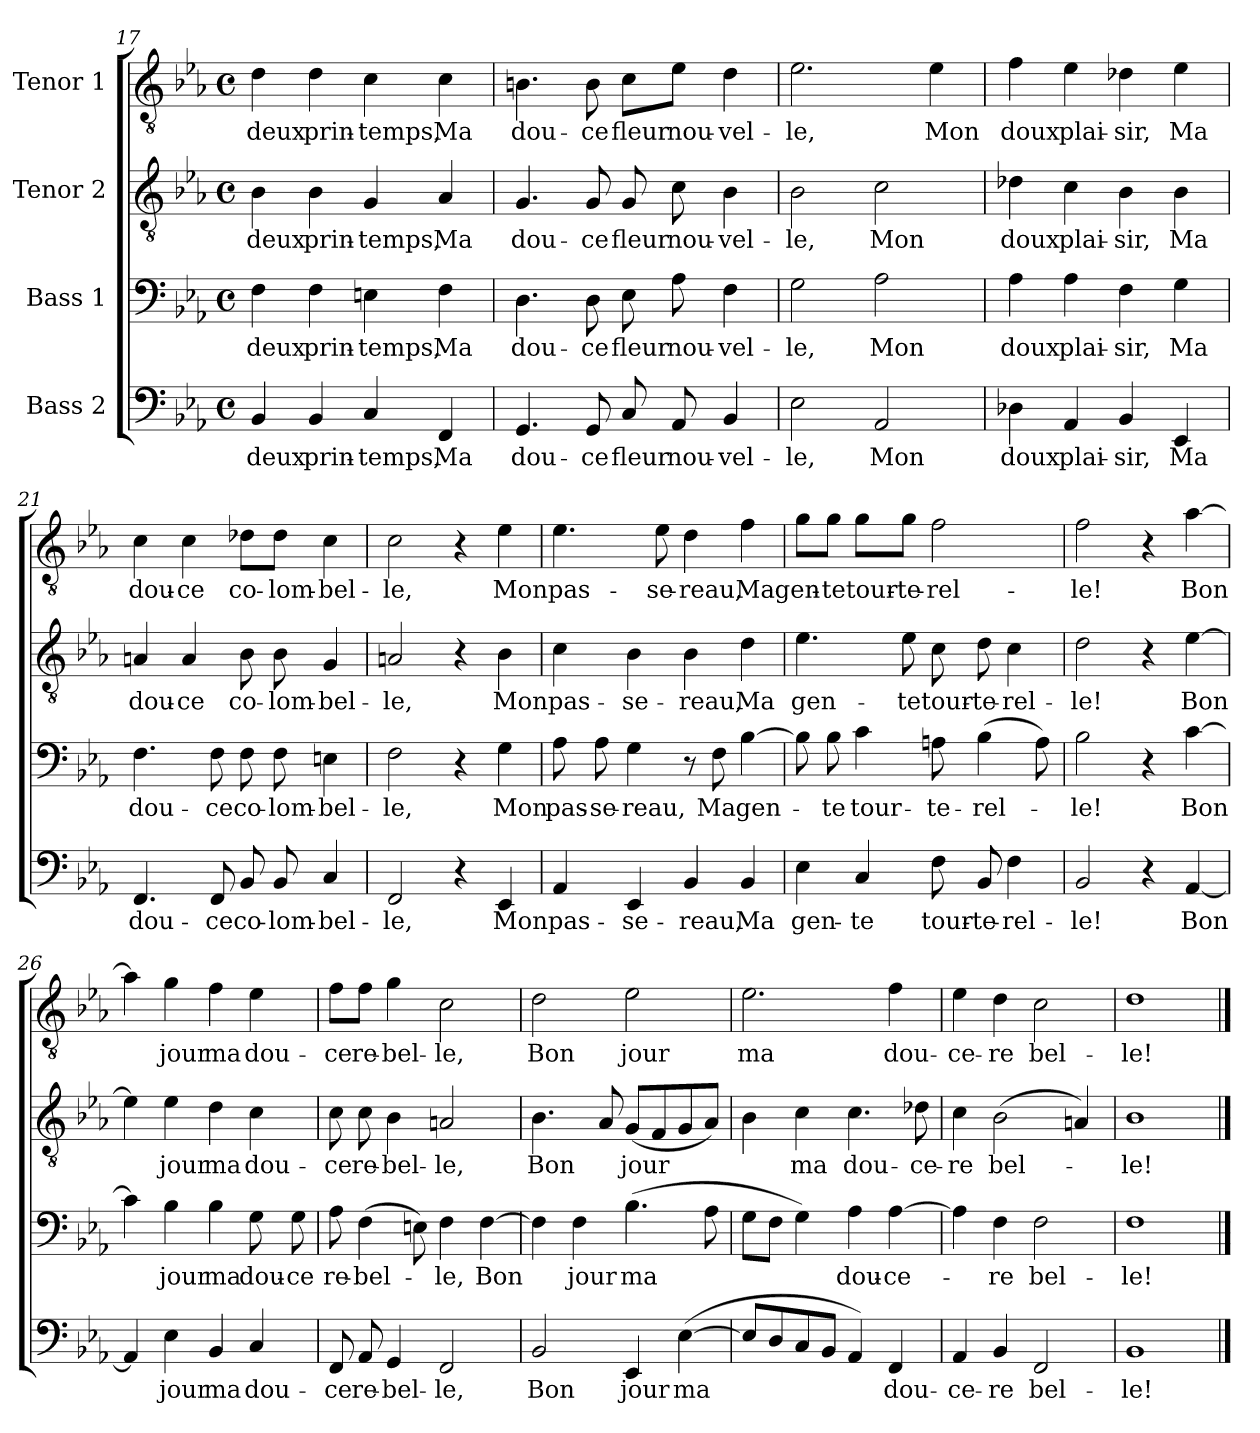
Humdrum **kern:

**kern	**text	**kern	**text	**kern	**text	**kern	**text
*part4	*part4	*part3	*part3	*part2	*part2	*part1	*part1
*staff4	*staff4	*staff3	*staff3	*staff2	*staff2	*staff1	*staff1
*I"Bass 2	*	*I"Bass 1	*	*I"Tenor 2	*	*I"Tenor 1	*
*clefF4	*	*clefF4	*	*clefGv2	*	*clefGv2	*
*k[b-e-a-]	*	*k[b-e-a-]	*	*k[b-e-a-]	*	*k[b-e-a-]	*
*E-:	*	*E-:	*	*E-:	*	*E-:	*
*M4/4	*	*M4/4	*	*M4/4	*	*M4/4	*
*met(c)	*	*met(c)	*	*met(c)	*	*met(c)	*
=17	=17	=17	=17	=17	=17	=17	=17
4BB-/	deux	4F\	deux	4B-\	deux	4d\	deux
4BB-/	prin-	4F\	prin-	4B-\	prin-	4d\	prin-
4C/	-temps,	4En\	-temps,	4G/	-temps,	4c\	-temps,
4FF/	Ma	4F\	Ma	4A-/	Ma	4c\	Ma
=18	=18	=18	=18	=18	=18	=18	=18
4.GG/	dou-	4.D\	dou-	4.G/	dou-	4.Bn\	dou-
8GG/	-ce	8D\	-ce	8G/	-ce	8B\	-ce
8C/	fleur	8E-\	fleur	8G/	fleur	8c\L	fleur
8AA-/	nou-	8A-\	nou-	8c\	nou-	8e-\J	nou-
4BB-/	-vel-	4F\	-vel-	4B-\	-vel-	4d\	-vel-
=19	=19	=19	=19	=19	=19	=19	=19
2E-\	le,	2G\	le,	2B-\	-le,	2.e-\	-le,
2AA-/	Mon	2A-\	Mon	2c\	Mon	.	.
.	.	.	.	.	.	4e-\	Mon
=20	=20	=20	=20	=20	=20	=20	=20
4D-X\	doux	4A-\	doux	4d-X\	doux	4f\	doux
4AA-/	plai-	4A-\	plai-	4c\	plai-	4e-\	plai-
4BB-/	-sir,	4F\	-sir,	4B-\	-sir,	4d-X\	-sir,
4EE-/	Ma	4G\	Ma	4B-\	Ma	4e-\	Ma
!!LO:LB:g=z
=21	=21	=21	=21	=21	=21	=21	=21
4.FF/	dou-	4.F\	dou-	4An/	dou-	4c\	dou-
.	.	.	.	4A/	-ce	4c\	-ce
8FF/	-ce	8F\	-ce	.	.	.	.
8BB-/	co-	8F\	co-	8B-\	co-	8d-X\L	co-
8BB-/	-lom-	8F\	-lom-	8B-\	-lom-	8d-\J	-lom-
4C/	-bel-	4En\	-bel-	4G/	-bel-	4c\	-bel-
=22	=22	=22	=22	=22	=22	=22	=22
2FF/	-le,	2F\	-le,	2An/	-le,	2c\	-le,
4r	.	4r	.	4r	.	4r	.
4EE-/	Mon	4G\	Mon	4B-\	Mon	4e-\	Mon
=23	=23	=23	=23	=23	=23	=23	=23
4AA-/	pas-	8A-\	pas-	4c\	pas-	4.e-\	pas-
.	.	8A-\	-se-	.	.	.	.
4EE-/	-se-	4G\	-reau,	4B-\	-se-	.	.
.	.	.	.	.	.	8e-\	-se-
4BB-/	-reau,	8r	.	4B-\	-reau,	4d\	-reau,
.	.	8F\	Ma	.	.	.	.
4BB-/	Ma	[4B-\	gen-	4d\	Ma	4f\	Ma
=24	=24	=24	=24	=24	=24	=24	=24
4E-\	gen-	8B-\]	.	4.e-\	gen-	8g\L	gen-
.	.	8B-\	-te	.	.	8g\J	-te
4C/	-te	4c\	tour-	.	.	8g\L	tour-
.	.	.	.	8e-\	-te	8g\J	-te-
8F\	tour-	8An\	-te-	8c\	tour-	2f\	-rel-
8BB-/	-te-	(4B-\	-rel-	8d\	-te-	.	.
4F\	-rel-	.	.	4c\	-rel-	.	.
.	.	8A\)	.	.	.	.	.
=25	=25	=25	=25	=25	=25	=25	=25
2BB-/	le!	2B-\	-le!	2d\	le!	2f\	-le!
4r	.	4r	.	4r	.	4r	.
[4AA-/	Bon	[4c\	Bon	[4e-\	Bon	[4a-\	Bon
!!LO:LB:g=z
=26	=26	=26	=26	=26	=26	=26	=26
4AA-/]	.	4c\]	.	4e-\]	.	4a-\]	.
4E-\	jour	4B-\	jour	4e-\	jour	4g\	jour
4BB-/	ma	4B-\	ma	4d\	ma	4f\	ma
4C/	dou-	8G\	dou-	4c\	dou-	4e-\	dou-
.	.	8G\	-ce	.	.	.	.
=27	=27	=27	=27	=27	=27	=27	=27
8FF/	-ce	8A-\	re-	8c\	-ce	8f\L	-ce
8AA-/	re-	(4F\	-bel-	8c\	re-	8f\J	re-
4GG/	-bel-	.	.	4B-\	-bel-	4g\	-bel-
.	.	8En\)	.	.	.	.	.
2FF/	-le,	4F\	-le,	2An/	-le,	2c\	-le,
.	.	[4F\	Bon	.	.	.	.
=28	=28	=28	=28	=28	=28	=28	=28
2BB-/	Bon	4F\]	.	4.B-\	Bon	2d\	Bon
.	.	4F\	jour	.	.	.	.
.	.	.	.	8A-/	.	.	.
4EE-/	jour	(4.B-\	ma	(8G/L	jour	2e-\	jour
.	.	.	.	8F/	.	.	.
([4E-\	ma	.	.	8G/	.	.	.
.	.	8A-\	.	8A-/J)	.	.	.
=29	=29	=29	=29	=29	=29	=29	=29
8E-/L]	.	8G\L	.	4B-\	.	2.e-\	ma
8D/	.	8F\J	.	.	.	.	.
8C/	.	4G\)	.	4c\	ma	.	.
8BB-/J	.	.	.	.	.	.	.
4AA-/)	.	4A-\	dou-	4.c\	dou-	.	.
4FF/	dou-	[4A-\	-ce-	.	.	4f\	dou-
.	.	.	.	8d-X\	-ce-	.	.
=30	=30	=30	=30	=30	=30	=30	=30
4AA-/	-ce-	4A-\]	.	4c\	-re	4e-\	-ce-
4BB-/	-re	4F\	-re	(2B-\	bel-	4d\	-re
2FF/	bel-	2F\	bel-	.	.	2c\	bel-
.	.	.	.	4An/)	.	.	.
=31	=31	=31	=31	=31	=31	=31	=31
1BB-	-le!	1F	-le!	1B-	-le!	1d	-le!
==	==	==	==	==	==	==	==
*-	*-	*-	*-	*-	*-	*-	*-
